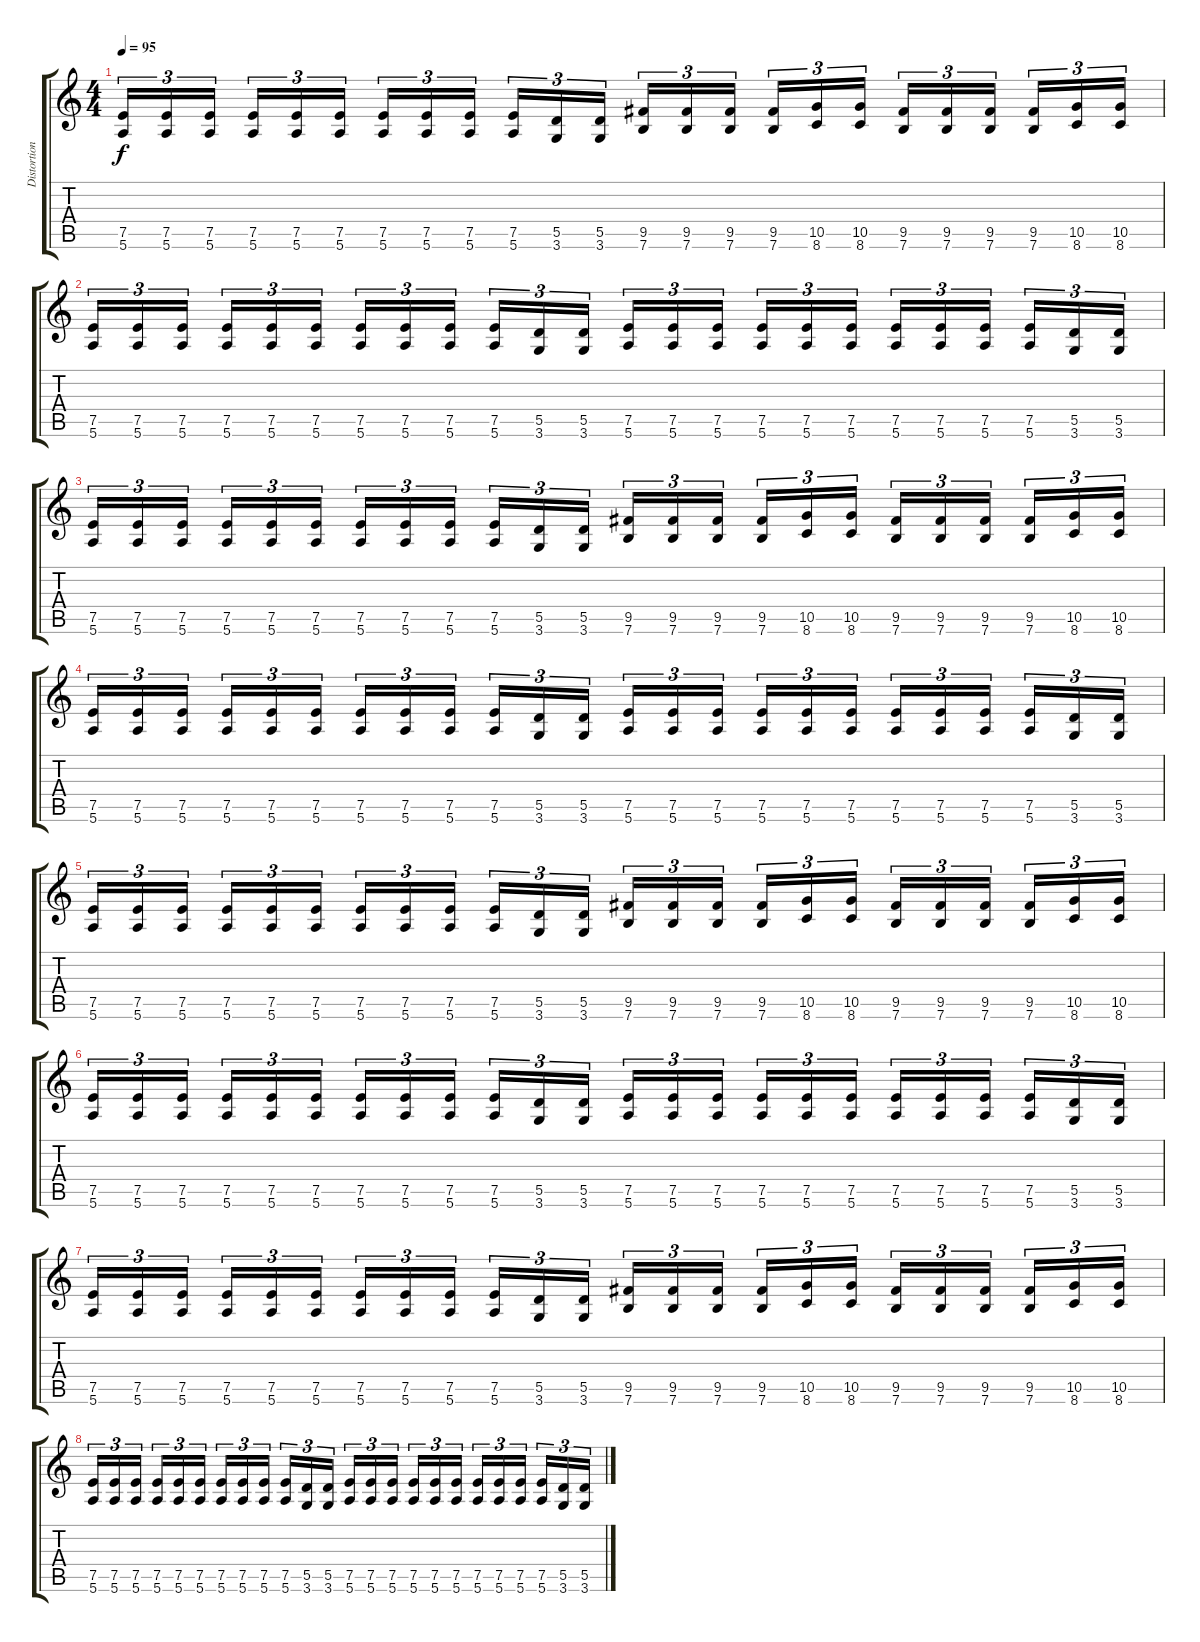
\track ("Distortion guitar 1" "Distortion") {instrument distortionguitar}
\staff {score tabs}
\tuning (E4 B3 G3 D3 A2 E2) {hide}
\ts (4 4)
\tempo 95
\clef g2
\ks c
(7.5 5.6).16{tu (3 2) dy f} (7.5 5.6).16{tu (3 2)} (7.5 5.6).16{tu (3 2)} (7.5 5.6).16{tu (3 2)} (7.5 5.6).16{tu (3 2)} (7.5 5.6).16{tu (3 2)} (7.5 5.6).16{tu (3 2)} (7.5 5.6).16{tu (3 2)} (7.5 5.6).16{tu (3 2)} (7.5 5.6).16{tu (3 2)} (5.5 3.6).16{tu (3 2)} (5.5 3.6).16{tu (3 2)} (9.5 7.6).16{tu (3 2)} (9.5 7.6).16{tu (3 2)} (9.5 7.6).16{tu (3 2)} (9.5 7.6).16{tu (3 2)} (10.5 8.6).16{tu (3 2)} (10.5 8.6).16{tu (3 2)} (9.5 7.6).16{tu (3 2)} (9.5 7.6).16{tu (3 2)} (9.5 7.6).16{tu (3 2)} (9.5 7.6).16{tu (3 2)} (10.5 8.6).16{tu (3 2)} (10.5 8.6).16{tu (3 2)} |
(7.5 5.6).16{tu (3 2)} (7.5 5.6).16{tu (3 2)} (7.5 5.6).16{tu (3 2)} (7.5 5.6).16{tu (3 2)} (7.5 5.6).16{tu (3 2)} (7.5 5.6).16{tu (3 2)} (7.5 5.6).16{tu (3 2)} (7.5 5.6).16{tu (3 2)} (7.5 5.6).16{tu (3 2)} (7.5 5.6).16{tu (3 2)} (5.5 3.6).16{tu (3 2)} (5.5 3.6).16{tu (3 2)} (7.5 5.6).16{tu (3 2)} (7.5 5.6).16{tu (3 2)} (7.5 5.6).16{tu (3 2)} (7.5 5.6).16{tu (3 2)} (7.5 5.6).16{tu (3 2)} (7.5 5.6).16{tu (3 2)} (7.5 5.6).16{tu (3 2)} (7.5 5.6).16{tu (3 2)} (7.5 5.6).16{tu (3 2)} (7.5 5.6).16{tu (3 2)} (5.5 3.6).16{tu (3 2)} (5.5 3.6).16{tu (3 2)} |
(7.5 5.6).16{tu (3 2)} (7.5 5.6).16{tu (3 2)} (7.5 5.6).16{tu (3 2)} (7.5 5.6).16{tu (3 2)} (7.5 5.6).16{tu (3 2)} (7.5 5.6).16{tu (3 2)} (7.5 5.6).16{tu (3 2)} (7.5 5.6).16{tu (3 2)} (7.5 5.6).16{tu (3 2)} (7.5 5.6).16{tu (3 2)} (5.5 3.6).16{tu (3 2)} (5.5 3.6).16{tu (3 2)} (9.5 7.6).16{tu (3 2)} (9.5 7.6).16{tu (3 2)} (9.5 7.6).16{tu (3 2)} (9.5 7.6).16{tu (3 2)} (10.5 8.6).16{tu (3 2)} (10.5 8.6).16{tu (3 2)} (9.5 7.6).16{tu (3 2)} (9.5 7.6).16{tu (3 2)} (9.5 7.6).16{tu (3 2)} (9.5 7.6).16{tu (3 2)} (10.5 8.6).16{tu (3 2)} (10.5 8.6).16{tu (3 2)} |
(7.5 5.6).16{tu (3 2)} (7.5 5.6).16{tu (3 2)} (7.5 5.6).16{tu (3 2)} (7.5 5.6).16{tu (3 2)} (7.5 5.6).16{tu (3 2)} (7.5 5.6).16{tu (3 2)} (7.5 5.6).16{tu (3 2)} (7.5 5.6).16{tu (3 2)} (7.5 5.6).16{tu (3 2)} (7.5 5.6).16{tu (3 2)} (5.5 3.6).16{tu (3 2)} (5.5 3.6).16{tu (3 2)} (7.5 5.6).16{tu (3 2)} (7.5 5.6).16{tu (3 2)} (7.5 5.6).16{tu (3 2)} (7.5 5.6).16{tu (3 2)} (7.5 5.6).16{tu (3 2)} (7.5 5.6).16{tu (3 2)} (7.5 5.6).16{tu (3 2)} (7.5 5.6).16{tu (3 2)} (7.5 5.6).16{tu (3 2)} (7.5 5.6).16{tu (3 2)} (5.5 3.6).16{tu (3 2)} (5.5 3.6).16{tu (3 2)} |
(7.5 5.6).16{tu (3 2)} (7.5 5.6).16{tu (3 2)} (7.5 5.6).16{tu (3 2)} (7.5 5.6).16{tu (3 2)} (7.5 5.6).16{tu (3 2)} (7.5 5.6).16{tu (3 2)} (7.5 5.6).16{tu (3 2)} (7.5 5.6).16{tu (3 2)} (7.5 5.6).16{tu (3 2)} (7.5 5.6).16{tu (3 2)} (5.5 3.6).16{tu (3 2)} (5.5 3.6).16{tu (3 2)} (9.5 7.6).16{tu (3 2)} (9.5 7.6).16{tu (3 2)} (9.5 7.6).16{tu (3 2)} (9.5 7.6).16{tu (3 2)} (10.5 8.6).16{tu (3 2)} (10.5 8.6).16{tu (3 2)} (9.5 7.6).16{tu (3 2)} (9.5 7.6).16{tu (3 2)} (9.5 7.6).16{tu (3 2)} (9.5 7.6).16{tu (3 2)} (10.5 8.6).16{tu (3 2)} (10.5 8.6).16{tu (3 2)} |
(7.5 5.6).16{tu (3 2)} (7.5 5.6).16{tu (3 2)} (7.5 5.6).16{tu (3 2)} (7.5 5.6).16{tu (3 2)} (7.5 5.6).16{tu (3 2)} (7.5 5.6).16{tu (3 2)} (7.5 5.6).16{tu (3 2)} (7.5 5.6).16{tu (3 2)} (7.5 5.6).16{tu (3 2)} (7.5 5.6).16{tu (3 2)} (5.5 3.6).16{tu (3 2)} (5.5 3.6).16{tu (3 2)} (7.5 5.6).16{tu (3 2)} (7.5 5.6).16{tu (3 2)} (7.5 5.6).16{tu (3 2)} (7.5 5.6).16{tu (3 2)} (7.5 5.6).16{tu (3 2)} (7.5 5.6).16{tu (3 2)} (7.5 5.6).16{tu (3 2)} (7.5 5.6).16{tu (3 2)} (7.5 5.6).16{tu (3 2)} (7.5 5.6).16{tu (3 2)} (5.5 3.6).16{tu (3 2)} (5.5 3.6).16{tu (3 2)} |
(7.5 5.6).16{tu (3 2)} (7.5 5.6).16{tu (3 2)} (7.5 5.6).16{tu (3 2)} (7.5 5.6).16{tu (3 2)} (7.5 5.6).16{tu (3 2)} (7.5 5.6).16{tu (3 2)} (7.5 5.6).16{tu (3 2)} (7.5 5.6).16{tu (3 2)} (7.5 5.6).16{tu (3 2)} (7.5 5.6).16{tu (3 2)} (5.5 3.6).16{tu (3 2)} (5.5 3.6).16{tu (3 2)} (9.5 7.6).16{tu (3 2)} (9.5 7.6).16{tu (3 2)} (9.5 7.6).16{tu (3 2)} (9.5 7.6).16{tu (3 2)} (10.5 8.6).16{tu (3 2)} (10.5 8.6).16{tu (3 2)} (9.5 7.6).16{tu (3 2)} (9.5 7.6).16{tu (3 2)} (9.5 7.6).16{tu (3 2)} (9.5 7.6).16{tu (3 2)} (10.5 8.6).16{tu (3 2)} (10.5 8.6).16{tu (3 2)} |
(7.5 5.6).16{tu (3 2)} (7.5 5.6).16{tu (3 2)} (7.5 5.6).16{tu (3 2)} (7.5 5.6).16{tu (3 2)} (7.5 5.6).16{tu (3 2)} (7.5 5.6).16{tu (3 2)} (7.5 5.6).16{tu (3 2)} (7.5 5.6).16{tu (3 2)} (7.5 5.6).16{tu (3 2)} (7.5 5.6).16{tu (3 2)} (5.5 3.6).16{tu (3 2)} (5.5 3.6).16{tu (3 2)} (7.5 5.6).16{tu (3 2)} (7.5 5.6).16{tu (3 2)} (7.5 5.6).16{tu (3 2)} (7.5 5.6).16{tu (3 2)} (7.5 5.6).16{tu (3 2)} (7.5 5.6).16{tu (3 2)} (7.5 5.6).16{tu (3 2)} (7.5 5.6).16{tu (3 2)} (7.5 5.6).16{tu (3 2)} (7.5 5.6).16{tu (3 2)} (5.5 3.6).16{tu (3 2)} (5.5 3.6).16{tu (3 2)}
